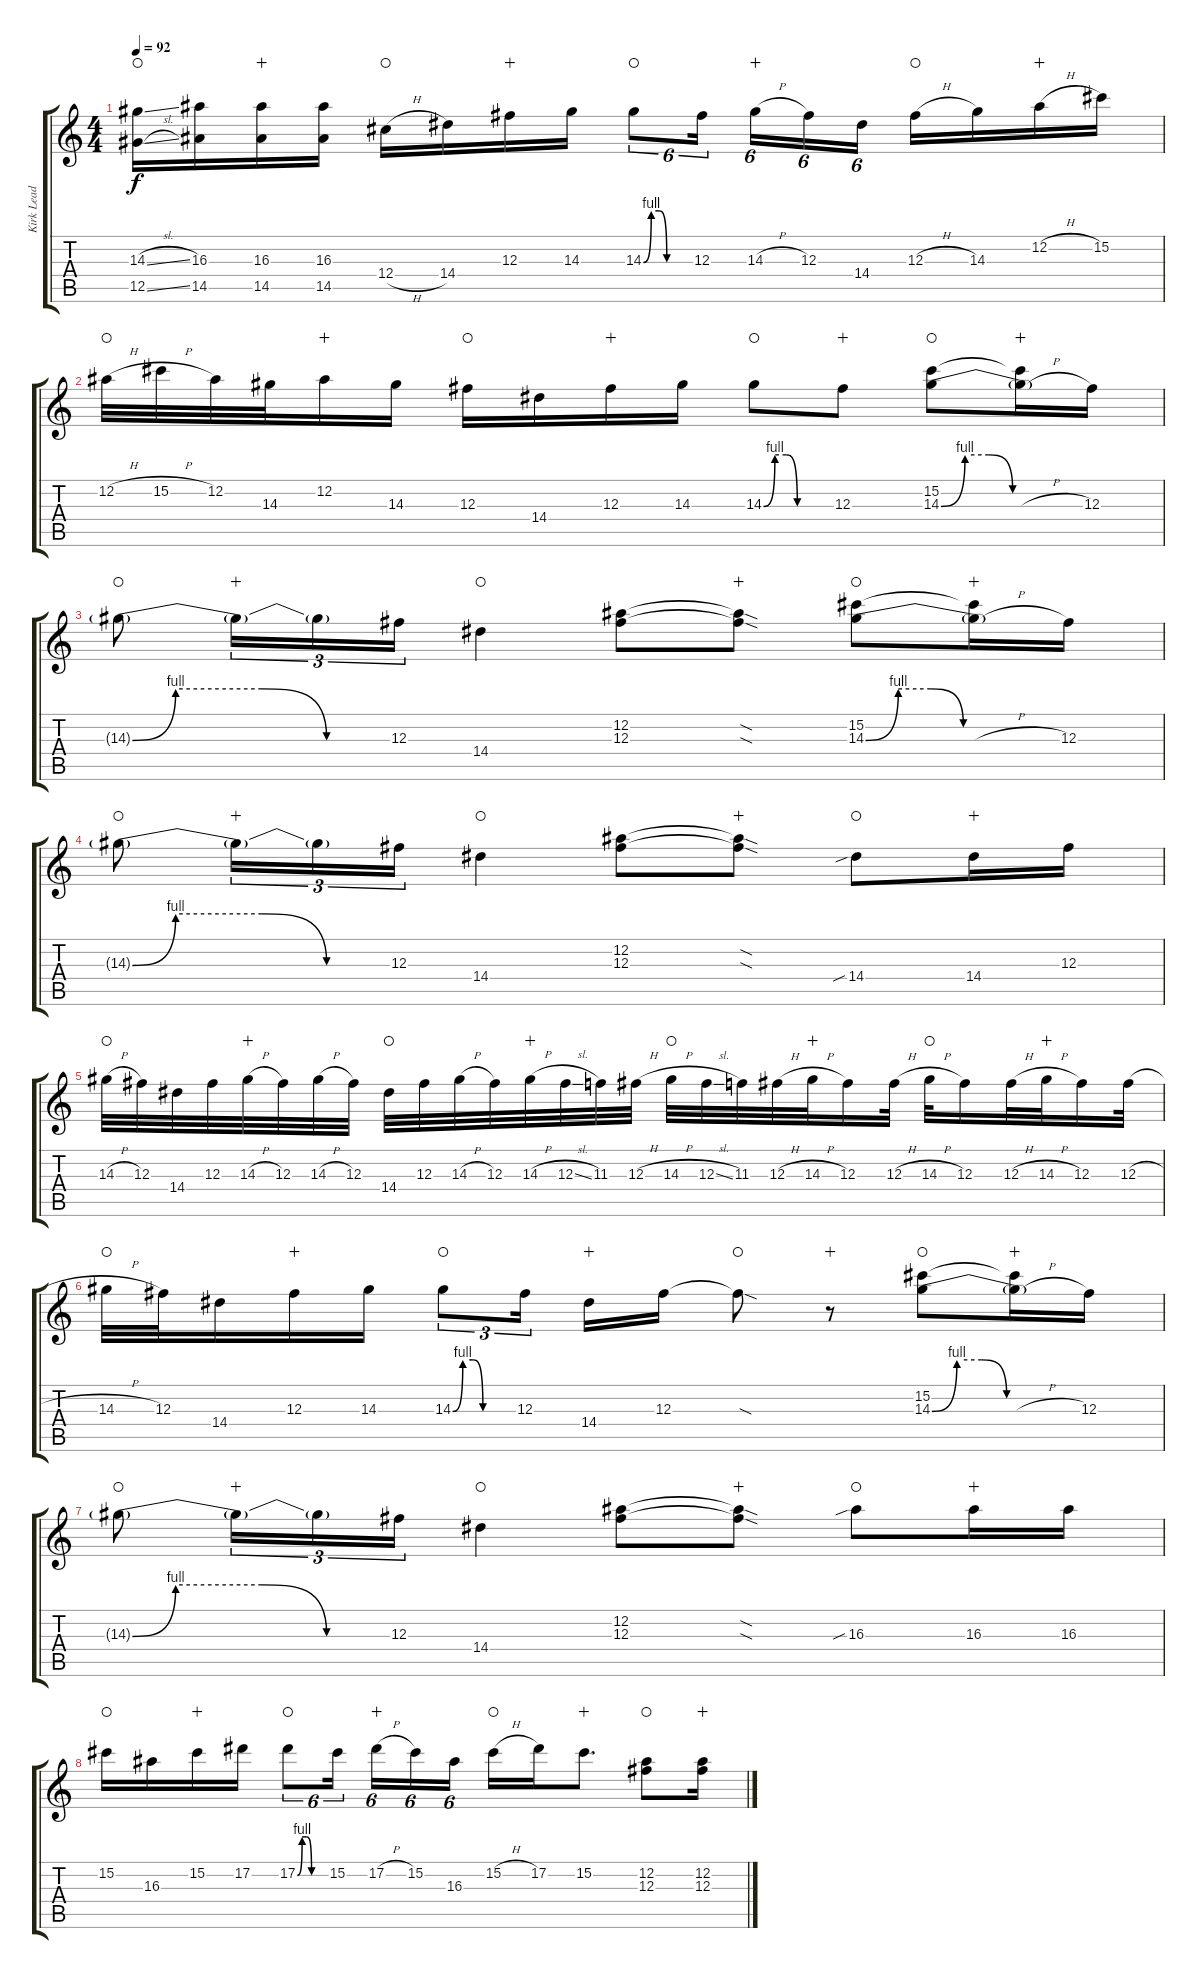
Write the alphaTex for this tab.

\track ("Kirk Lead" "Kirk Lead") {instrument distortionguitar}
\staff {score tabs}
\tuning (Eb4 Bb3 Gb3 Db3 Ab2 Eb2) {hide}
\ts (4 4)
\tempo 92
\clef g2
\ks c
(14.3{sl} 12.5{sl}).16{dy f waho} (16.3 14.5).16 (16.3 14.5).16{wahc} (16.3 14.5).16 12.4{h}.16{waho} 14.4.16 12.3.16{wahc} 14.3.16 14.3{be (custom 0 0 10 4 20 4 30 0 60 0)}.8{tu (6 4) waho} 12.3.16{tu (6 4) beam splitsecondary} 14.3{h}.16{tu (6 4) wahc} 12.3.16{tu (6 4)} 14.4.16{tu (6 4)} 12.3{h}.16{waho} 14.3.16 12.2{h}.16{wahc} 15.2.16 |
12.2{h}.32{waho} 15.2{h}.32 12.2.32 14.3.32 12.2.16{wahc} 14.3.16 12.3.16{waho} 14.4.16 12.3.16{wahc} 14.3.16 14.3{be (custom 0 0 10 4 20 4 30 0 60 0)}.8{waho} 12.3.8{wahc} (15.2 14.3{be (custom 0 0 10 4 20 4 30 0 60 0)}).8{waho} (15.2{t} 14.3{h t}).16{wahc} 12.3.16 |
14.3{be (custom 0 0 10 4 30 4 45 0 60 0) g}.8{waho} 14.3{t}.16{tu (3 2) wahc} 14.3{t}.16{tu (3 2)} 12.3.16{tu (3 2)} 14.4.4{waho} (12.2 12.3).8 (12.2{sod t} 12.3{sod t}).8{wahc} (15.2 14.3{be (custom 0 0 10 4 20 4 30 0 60 0)}).8{waho} (15.2{t} 14.3{h t}).16{wahc} 12.3.16 |
14.3{be (custom 0 0 10 4 30 4 45 0 60 0) g}.8{waho} 14.3{t}.16{tu (3 2) wahc} 14.3{t}.16{tu (3 2)} 12.3.16{tu (3 2)} 14.4.4{waho} (12.2 12.3).8 (12.2{sod t} 12.3{sod t}).8{wahc} 14.4{sib}.8{waho} 14.4.16{wahc} 12.3.16 |
14.3{h}.32{waho} 12.3.32 14.4.32 12.3.32 14.3{h}.32{wahc} 12.3.32 14.3{h}.32 12.3.32 14.4.32{waho} 12.3.32 14.3{h}.32 12.3.32 14.3{h}.32{wahc} 12.3{sl}.32 11.3.32 12.3{h}.32 14.3{h}.32{waho} 12.3{sl}.32 11.3.32 12.3{h}.32 14.3{h}.32{wahc} 12.3.16 12.3{h}.32 14.3{h}.32{waho} 12.3.16 12.3{h}.32 14.3{h}.32{wahc} 12.3.16 12.3{h}.32 |
14.3{h}.32{waho} 12.3.32 14.4.16 12.3.16{wahc} 14.3.16 14.3{be (custom 0 0 10 4 20 4 30 0 60 0)}.8{tu (3 2) waho} 12.3.16{tu (3 2) beam splitsecondary} 14.4.16{wahc} 12.3.16 12.3{sod t}.8{waho} r.8{wahc} (15.2 14.3{be (custom 0 0 10 4 20 4 30 0 60 0)}).8{waho} (15.2{t} 14.3{h t}).16{wahc} 12.3.16 |
14.3{be (custom 0 0 10 4 30 4 45 0 60 0) g}.8{waho} 14.3{t}.16{tu (3 2) wahc} 14.3{t}.16{tu (3 2)} 12.3.16{tu (3 2)} 14.4.4{waho} (12.2 12.3).8 (12.2{sod t} 12.3{sod t}).8{wahc} 16.3{sib}.8{waho} 16.3.16{wahc} 16.3.16 |
15.2.16{waho} 16.3.16 15.2.16{wahc} 17.2.16 17.2{be (custom 0 0 10 4 20 4 30 0 60 0)}.8{tu (6 4) waho} 15.2.16{tu (6 4) beam splitsecondary} 17.2{h}.16{tu (6 4) wahc} 15.2.16{tu (6 4)} 16.3.16{tu (6 4)} 15.2{h}.16{waho} 17.2.16 15.2.8{d wahc} (12.2 12.3).8{waho} (12.2 12.3).16{wahc}
